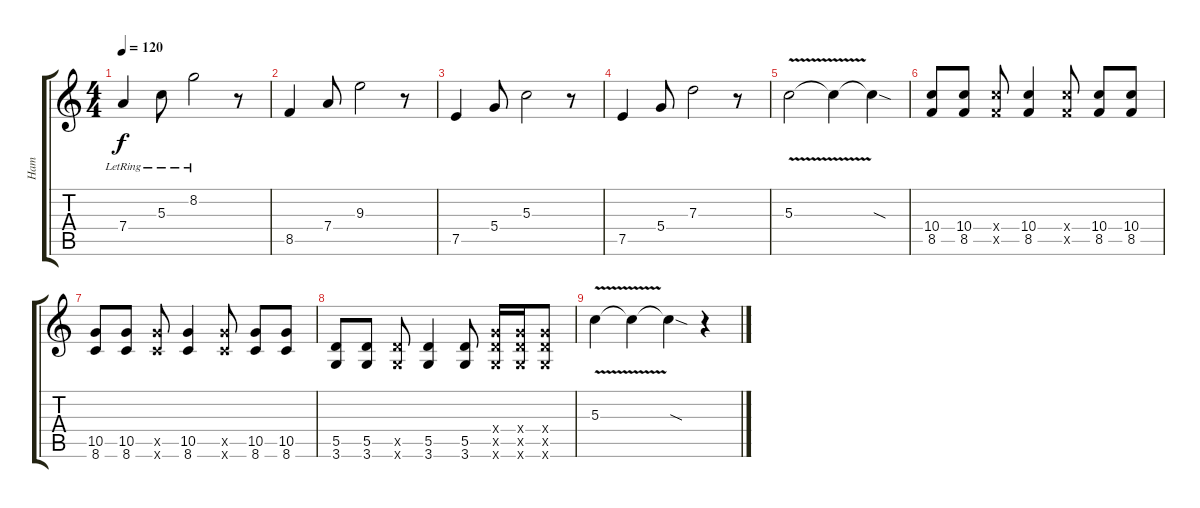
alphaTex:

\track ("Ham" "Ham") {instrument overdrivenguitar}
\staff {score tabs}
\tuning (E4 B3 G3 D3 A2 E2) {hide}
\ts (4 4)
\tempo 120
\clef g2
\ks c
7.4{lr}.4{dy f} 5.3{lr}.8 8.2{lr}.2 r.8 |
8.5.4 7.4.8 9.3.2 r.8 |
7.5.4 5.4.8 5.3.2 r.8 |
7.5.4 5.4.8 7.3.2 r.8 |
5.3{v}.2 5.3{t}.4 5.3{sod t}.4 |
(10.4 8.5).8 (10.4 8.5).8 (10.4{x} 8.5{x}).8 (10.4 8.5).4 (10.4{x} 8.5{x}).8 (10.4 8.5).8 (10.4 8.5).8 |
(10.5 8.6).8 (10.5 8.6).8 (10.5{x} 8.6{x}).8 (10.5 8.6).4 (10.5{x} 8.6{x}).8 (10.5 8.6).8 (10.5 8.6).8 |
(5.5 3.6).8 (5.5 3.6).8 (5.5{x} 3.6{x}).8 (5.5 3.6).4 (5.5 3.6).8 (5.4{x} 5.5{x} 3.6{x}).16 (5.4{x} 5.5{x} 3.6{x}).16 (5.4{x} 5.5{x} 3.6{x}).8 |
5.3{v}.4 5.3{t}.4 5.3{sod t}.4 r.4
